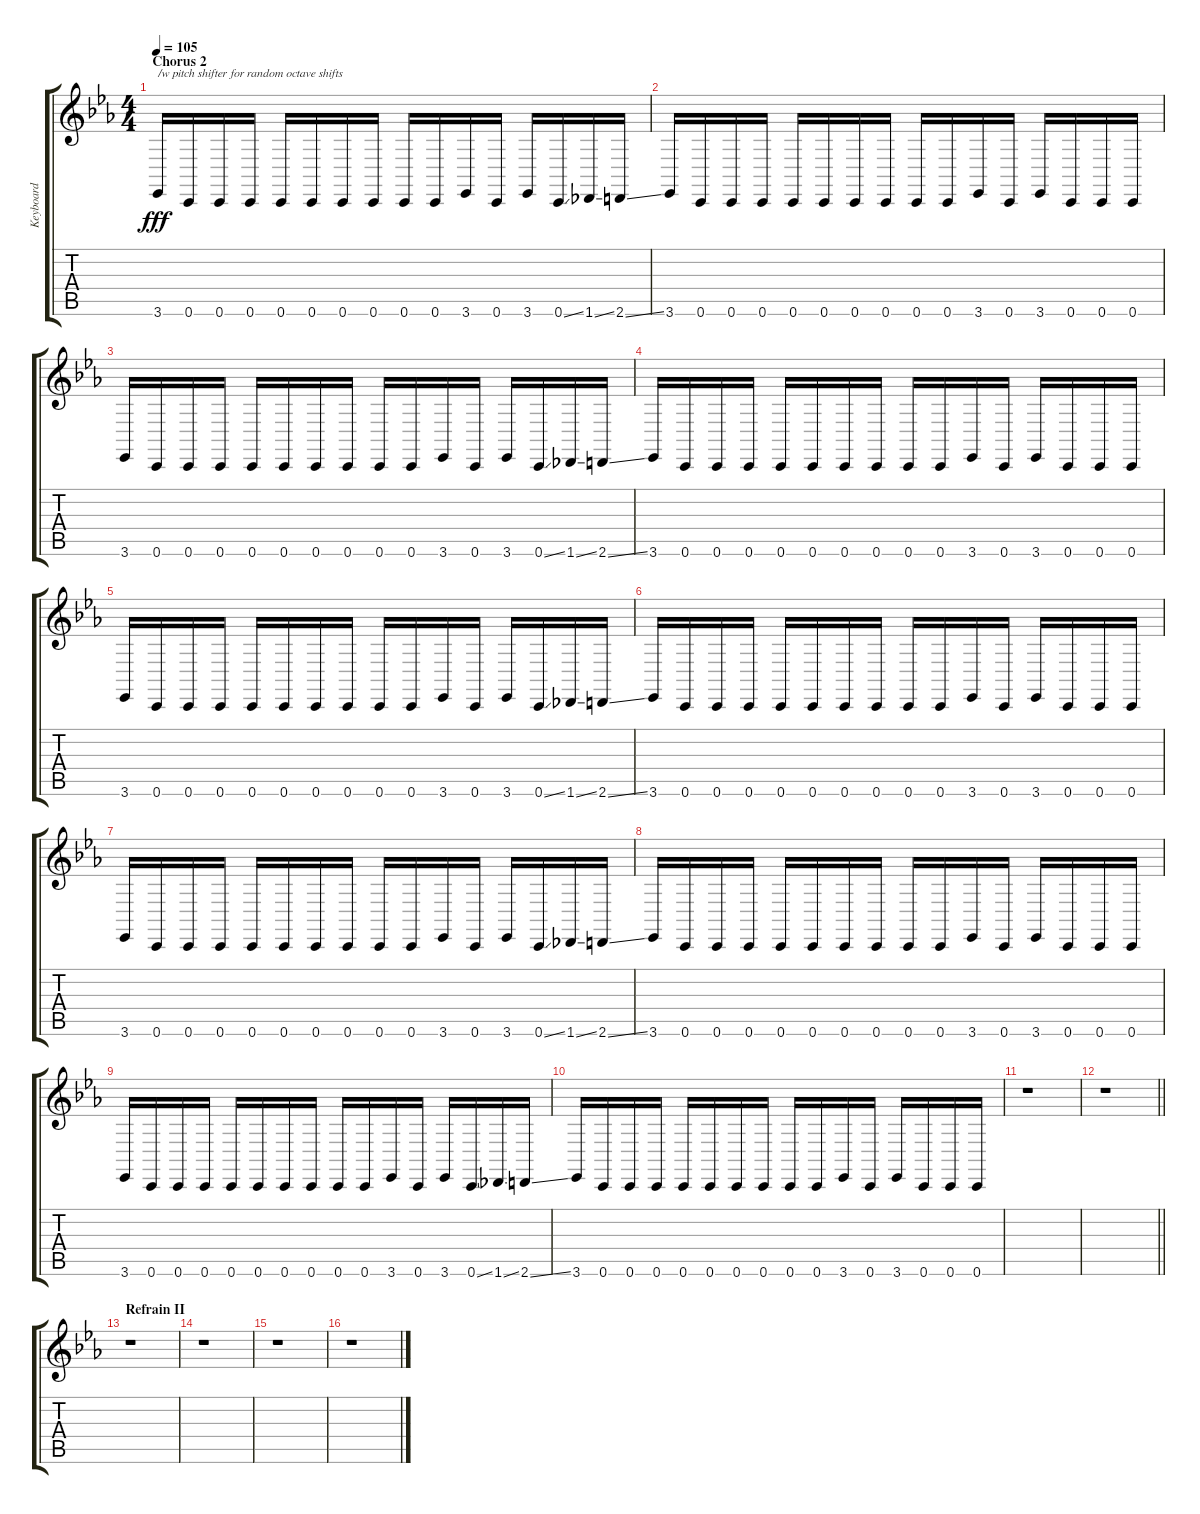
\track ("Keyboard" "Keyboard") {instrument lead1square}
\staff {score tabs}
\tuning (D4 A3 F3 C3 G2 C2) {hide}
\ts (4 4)
\section ("" "Chorus 2")
\tempo 105
\clef g2
\ks eb
3.6.16{txt "/w pitch shifter for random octave shifts" dy fff} 0.6.16 0.6.16 0.6.16 0.6.16 0.6.16 0.6.16 0.6.16 0.6.16 0.6.16 3.6.16 0.6.16 3.6.16 0.6{ss}.16 1.6{ss}.16 2.6{ss}.16 |
3.6.16 0.6.16 0.6.16 0.6.16 0.6.16 0.6.16 0.6.16 0.6.16 0.6.16 0.6.16 3.6.16 0.6.16 3.6.16 0.6.16 0.6.16 0.6.16 |
3.6.16 0.6.16 0.6.16 0.6.16 0.6.16 0.6.16 0.6.16 0.6.16 0.6.16 0.6.16 3.6.16 0.6.16 3.6.16 0.6{ss}.16 1.6{ss}.16 2.6{ss}.16 |
3.6.16 0.6.16 0.6.16 0.6.16 0.6.16 0.6.16 0.6.16 0.6.16 0.6.16 0.6.16 3.6.16 0.6.16 3.6.16 0.6.16 0.6.16 0.6.16 |
3.6.16 0.6.16 0.6.16 0.6.16 0.6.16 0.6.16 0.6.16 0.6.16 0.6.16 0.6.16 3.6.16 0.6.16 3.6.16 0.6{ss}.16 1.6{ss}.16 2.6{ss}.16 |
3.6.16 0.6.16 0.6.16 0.6.16 0.6.16 0.6.16 0.6.16 0.6.16 0.6.16 0.6.16 3.6.16 0.6.16 3.6.16 0.6.16 0.6.16 0.6.16 |
3.6.16 0.6.16 0.6.16 0.6.16 0.6.16 0.6.16 0.6.16 0.6.16 0.6.16 0.6.16 3.6.16 0.6.16 3.6.16 0.6{ss}.16 1.6{ss}.16 2.6{ss}.16 |
3.6.16 0.6.16 0.6.16 0.6.16 0.6.16 0.6.16 0.6.16 0.6.16 0.6.16 0.6.16 3.6.16 0.6.16 3.6.16 0.6.16 0.6.16 0.6.16 |
3.6.16 0.6.16 0.6.16 0.6.16 0.6.16 0.6.16 0.6.16 0.6.16 0.6.16 0.6.16 3.6.16 0.6.16 3.6.16 0.6{ss}.16 1.6{ss}.16 2.6{ss}.16 |
3.6.16 0.6.16 0.6.16 0.6.16 0.6.16 0.6.16 0.6.16 0.6.16 0.6.16 0.6.16 3.6.16 0.6.16 3.6.16 0.6.16 0.6.16 0.6.16 |
r.1 |
\barLineRight lightlight
r.1 |
\section ("" "Refrain II")
r.1 |
r.1 |
r.1 |
r.1
